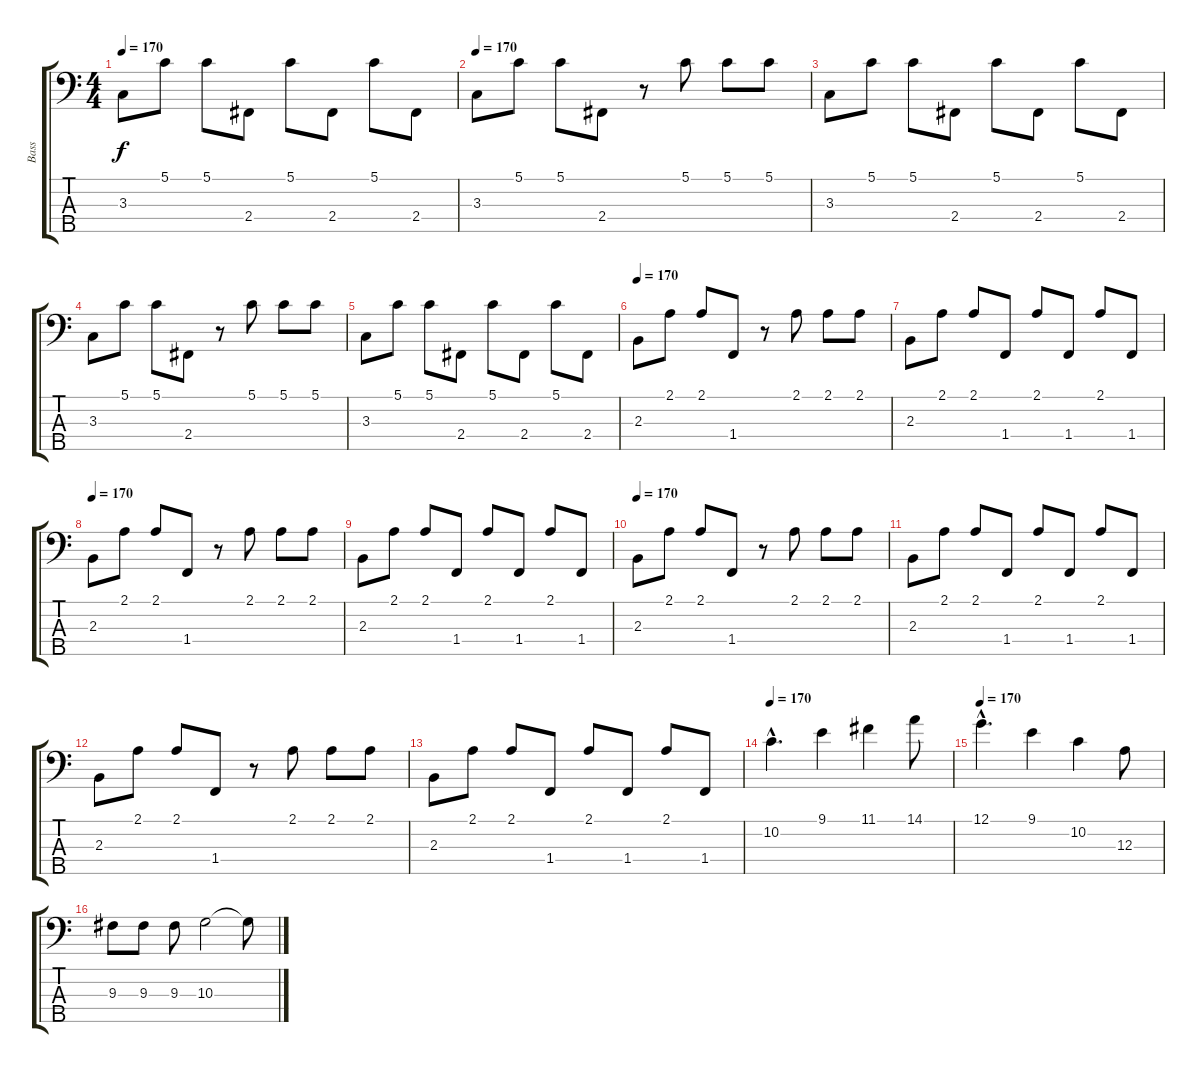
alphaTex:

\track ("Bass" "Bass") {instrument electricbassfinger}
\staff {score tabs}
\tuning (G2 D2 A1 E1 B0) {hide}
\ts (4 4)
\tempo 170
\clef f4
\ks c
3.3.8{dy f} 5.1.8 5.1.8 2.4.8 5.1.8 2.4.8 5.1.8 2.4.8 |
\tempo 170
3.3.8 5.1.8 5.1.8 2.4.8 r.8 5.1.8 5.1.8 5.1.8 |
3.3.8 5.1.8 5.1.8 2.4.8 5.1.8 2.4.8 5.1.8 2.4.8 |
3.3.8 5.1.8 5.1.8 2.4.8 r.8 5.1.8 5.1.8 5.1.8 |
3.3.8 5.1.8 5.1.8 2.4.8 5.1.8 2.4.8 5.1.8 2.4.8 |
\tempo 170
2.3.8 2.1.8 2.1.8 1.4.8 r.8 2.1.8 2.1.8 2.1.8 |
2.3.8 2.1.8 2.1.8 1.4.8 2.1.8 1.4.8 2.1.8 1.4.8 |
\tempo 170
2.3.8 2.1.8 2.1.8 1.4.8 r.8 2.1.8 2.1.8 2.1.8 |
2.3.8 2.1.8 2.1.8 1.4.8 2.1.8 1.4.8 2.1.8 1.4.8 |
\tempo 170
2.3.8 2.1.8 2.1.8 1.4.8 r.8 2.1.8 2.1.8 2.1.8 |
2.3.8 2.1.8 2.1.8 1.4.8 2.1.8 1.4.8 2.1.8 1.4.8 |
2.3.8 2.1.8 2.1.8 1.4.8 r.8 2.1.8 2.1.8 2.1.8 |
2.3.8 2.1.8 2.1.8 1.4.8 2.1.8 1.4.8 2.1.8 1.4.8 |
\tempo 170
10.2{hac}.4{d} 9.1.4 11.1.4 14.1.8 |
\tempo 170
12.1{hac}.4{d} 9.1.4 10.2.4 12.3.8 |
9.3.8 9.3.8 9.3.8 10.3.2 10.3{t}.8
